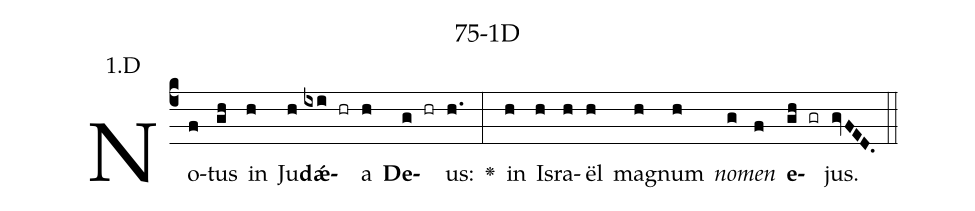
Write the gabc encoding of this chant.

name: 75-1D;
annotation: 1.D;
%%
(c4)No(f)tus(gh) in(h) Ju(h)<b>dǽ</b>(ixi hr)a(h) <b>De</b>(g hr)us:(h.) <v>\greheightstar</v>(:) in(h) Is(h)ra(h)ël(h) ma(h)gnum(h) <i>no</i>(g)<i>men</i>(f) <b>e</b>(gh gr)jus.(gvFED.) (::)


%E(h) u(h) o(g) u(f) a(gh) e.(gvFED.) (::)
